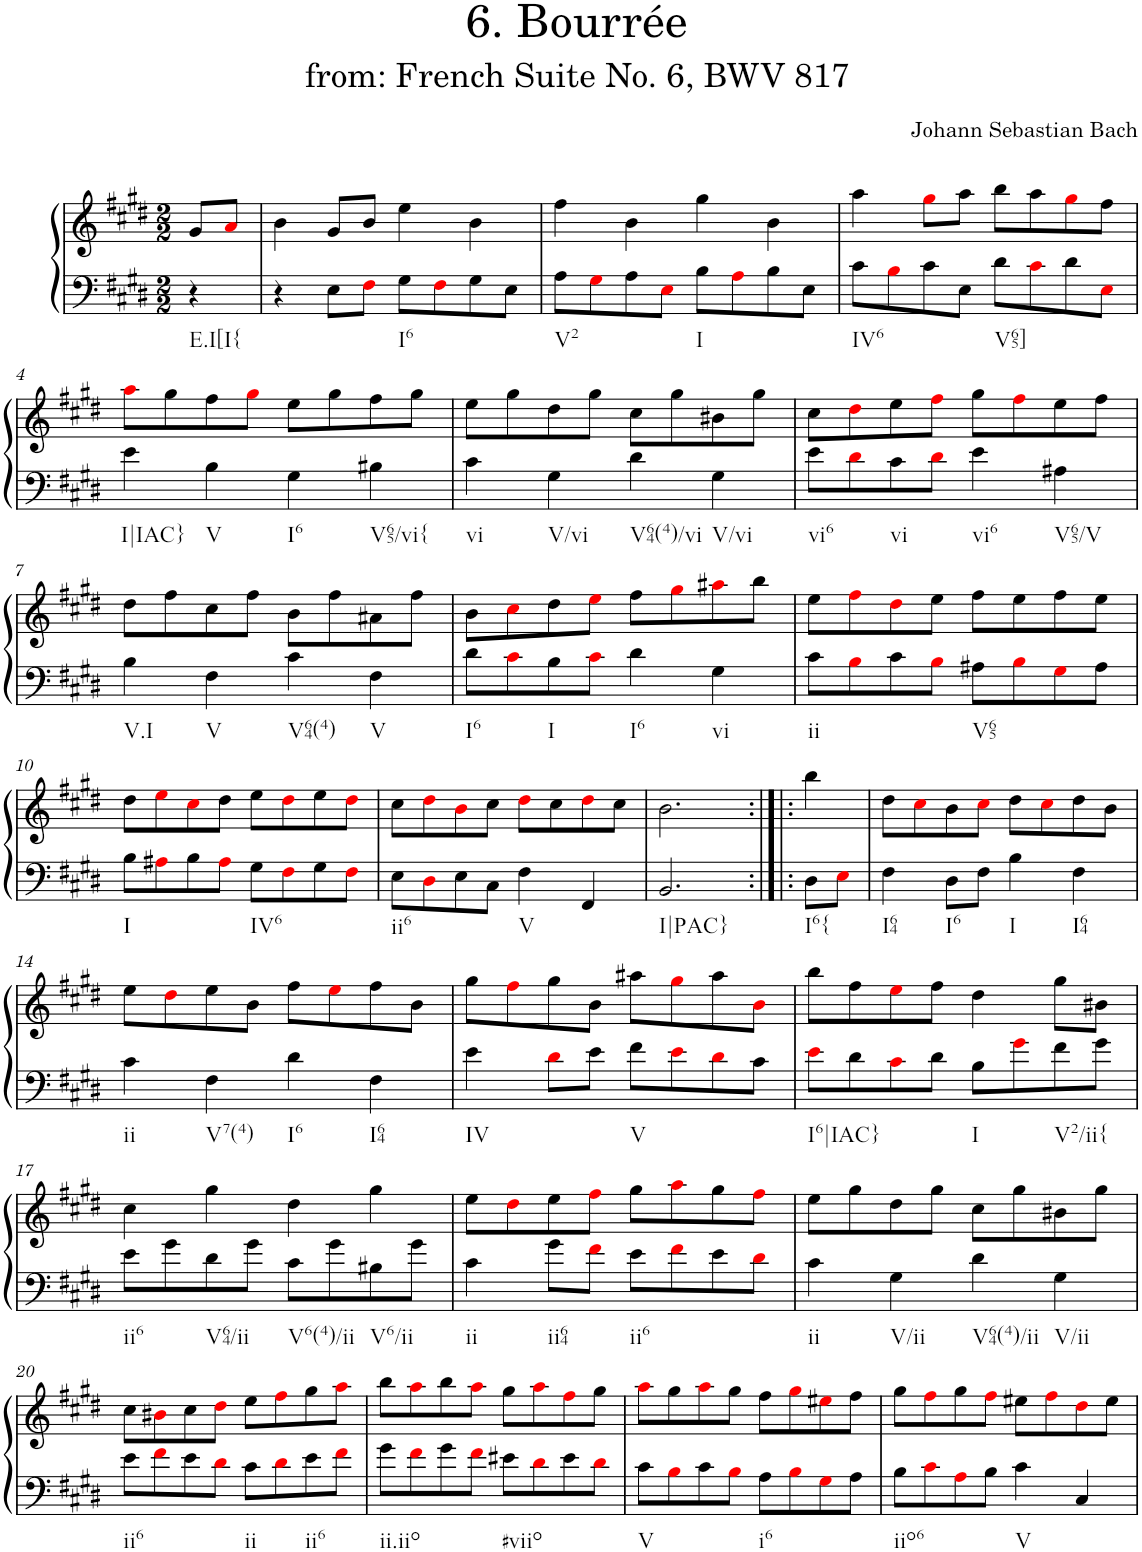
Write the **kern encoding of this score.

**kern	**kern
*part1	*part1
*staff2	*staff1
*I"Piano	*
*I'Pno.	*
*clefF4	*clefG2
*k[f#c#g#d#]	*k[f#c#g#d#]
*M2/2	*M2/2
=	=
!LO:TX:b:t=E.I[I{	!
4r	8g#/L
.	8ai/J
=1	=1
4r	4b\
8E\L	8g#/L
8F#i\J	8b/J
!LO:TX:b:t=I6	!
8G#\L	4ee\
8F#i\	.
8G#\	4b\
8E\J	.
=2	=2
!LO:TX:b:t=V2	!
8A\L	4ff#\
8G#i\	.
8A\	4b\
8Ei\J	.
!LO:TX:b:t=I	!
8B\L	4gg#\
8Ai\	.
8B\	4b\
8E\J	.
=3	=3
!LO:TX:b:t=IV6	!
8c#\L	4aa\
8Bi\	.
8c#\	8gg#i\L
8E\J	8aa\J
!LO:TX:b:t=V65]	!
8d#\L	8bb\L
8c#i\	8aa\
8d#\	8gg#i\
8Ei\J	8ff#\J
!!LO:LB:g=z
=4	=4
!LO:TX:b:t=I|IAC}	!
4e\	8aai\L
.	8gg#\
!LO:TX:b:t=V	!
4B\	8ff#\
.	8gg#i\J
!LO:TX:b:t=I6	!
4G#\	8ee\L
.	8gg#\
!LO:TX:b:t=V65/vi{	!
4B#X\	8ff#\
.	8gg#\J
=5	=5
!LO:TX:b:t=vi	!
4c#\	8ee\L
.	8gg#\
!LO:TX:b:t=V/vi	!
4G#\	8dd#\
.	8gg#\J
!LO:TX:b:t=V64(4)/vi	!
4d#\	8cc#\L
.	8gg#\
!LO:TX:b:t=V/vi	!
4G#\	8b#X\
.	8gg#\J
=6	=6
!LO:TX:b:t=vi6	!
8e\L	8cc#\L
8d#i\	8dd#i\
!LO:TX:b:t=vi	!
8c#\	8ee\
8d#i\J	8ff#i\J
!LO:TX:b:t=vi6	!
4e\	8gg#\L
.	8ff#i\
!LO:TX:b:t=V65/V	!
4A#X\	8ee\
.	8ff#\J
!!LO:LB:g=z
=7	=7
!LO:TX:b:t=V.I	!
4B\	8dd#\L
.	8ff#\
!LO:TX:b:t=V	!
4F#\	8cc#\
.	8ff#\J
!LO:TX:b:t=V64(4)	!
4c#\	8b\L
.	8ff#\
!LO:TX:b:t=V	!
4F#\	8a#X\
.	8ff#\J
=8	=8
!LO:TX:b:t=I6	!
8d#\L	8b\L
8c#i\	8cc#i\
!LO:TX:b:t=I	!
8B\	8dd#\
8c#i\J	8eei\J
!LO:TX:b:t=I6	!
4d#\	8ff#\L
.	8gg#i\
!LO:TX:b:t=vi	!
4G#\	8aa#Xi\
.	8bb\J
=9	=9
!LO:TX:b:t=ii	!
8c#\L	8ee\L
8Bi\	8ff#i\
8c#\	8dd#i\
8Bi\J	8ee\J
!LO:TX:b:t=V65	!
8A#X\L	8ff#\L
8Bi\	8ee\
8G#i\	8ff#\
8A#\J	8ee\J
!!LO:LB:g=z
=10	=10
!LO:TX:b:t=I	!
8B\L	8dd#\L
8A#Xi\	8eei\
8B\	8cc#i\
8A#i\J	8dd#\J
!LO:TX:b:t=IV6	!
8G#\L	8ee\L
8F#i\	8dd#i\
8G#\	8ee\
8F#i\J	8dd#i\J
=11	=11
!LO:TX:b:t=ii6	!
8E\L	8cc#\L
8D#i\	8dd#i\
8E\	8bi\
8C#\J	8cc#\J
!LO:TX:b:t=V	!
4F#\	8dd#i\L
.	8cc#\
4FF#/	8dd#i\
.	8cc#\J
=12	=12
!LO:TX:b:t=I|PAC}	!
2.BB/	2.b\
=12X1:|!|:	=12X1:|!|:
!LO:TX:b:t=I6{	!
8D#\L	4bb\
8Ei\J	.
=13	=13
!LO:TX:b:t=I64	!
4F#\	8dd#\L
.	8cc#i\
!LO:TX:b:t=I6	!
8D#\L	8b\
8F#\J	8cc#i\J
!LO:TX:b:t=I	!
4B\	8dd#\L
.	8cc#i\
!LO:TX:b:t=I64	!
4F#\	8dd#\
.	8b\J
!!LO:LB:g=z
=14	=14
!LO:TX:b:t=ii	!
4c#\	8ee\L
.	8dd#i\
!LO:TX:b:t=V7(4)	!
4F#\	8ee\
.	8b\J
!LO:TX:b:t=I6	!
4d#\	8ff#\L
.	8eei\
!LO:TX:b:t=I64	!
4F#\	8ff#\
.	8b\J
=15	=15
!LO:TX:b:t=IV	!
4e\	8gg#\L
.	8ff#i\
8d#i\L	8gg#\
8e\J	8b\J
!LO:TX:b:t=V	!
8f#\L	8aa#X\L
8ei\	8gg#i\
8d#i\	8aa#\
8c#\J	8bi\J
=16	=16
!LO:TX:b:t=I6|IAC}	!
8ei\L	8bb\L
8d#\	8ff#\
8c#i\	8eei\
8d#\J	8ff#\J
!LO:TX:b:t=I	!
8B\L	4dd#\
8g#i\	.
!LO:TX:b:t=V2/ii{	!
8f#\	8gg#\L
8g#\J	8b#X\J
!!LO:LB:g=z
=17	=17
!LO:TX:b:t=ii6	!
8e\L	4cc#\
8g#\	.
!LO:TX:b:t=V64/ii	!
8d#\	4gg#\
8g#\J	.
!LO:TX:b:t=V6(4)/ii	!
8c#\L	4dd#\
8g#\	.
!LO:TX:b:t=V6/ii	!
8B#X\	4gg#\
8g#\J	.
=18	=18
!LO:TX:b:t=ii	!
4c#\	8ee\L
.	8dd#i\
!LO:TX:b:t=ii64	!
8g#\L	8ee\
8f#i\J	8ff#i\J
!LO:TX:b:t=ii6	!
8e\L	8gg#\L
8f#i\	8aai\
8e\	8gg#\
8d#i\J	8ff#i\J
=19	=19
!LO:TX:b:t=ii	!
4c#\	8ee\L
.	8gg#\
!LO:TX:b:t=V/ii	!
4G#\	8dd#\
.	8gg#\J
!LO:TX:b:t=V64(4)/ii	!
4d#\	8cc#\L
.	8gg#\
!LO:TX:b:t=V/ii	!
4G#\	8b#X\
.	8gg#\J
!!LO:LB:g=z
=20	=20
!LO:TX:b:t=ii6	!
8e\L	8cc#\L
8f#i\	8b#Xi\
8e\	8cc#\
8d#i\J	8dd#i\J
!LO:TX:b:t=ii	!
8c#\L	8ee\L
8d#i\	8ff#i\
!LO:TX:b:t=ii6	!
8e\	8gg#\
8f#i\J	8aai\J
=21	=21
!LO:TX:b:t=ii.iio	!
8g#\L	8bb\L
8f#i\	8aai\
8g#\	8bb\
8f#i\J	8aai\J
!LO:TX:b:t=#viio	!
8e#X\L	8gg#\L
8d#i\	8aai\
8e#\	8ff#i\
8d#i\J	8gg#\J
=22	=22
!LO:TX:b:t=V	!
8c#\L	8aai\L
8Bi\	8gg#\
8c#\	8aai\
8Bi\J	8gg#\J
!LO:TX:b:t=i6	!
8A\L	8ff#\L
8Bi\	8gg#i\
8G#i\	8ee#Xi\
8A\J	8ff#\J
=23	=23
!LO:TX:b:t=iio6	!
8B\L	8gg#\L
8c#i\	8ff#i\
8Ai\	8gg#\
8B\J	8ff#i\J
!LO:TX:b:t=V	!
4c#\	8ee#X\L
.	8ff#i\
4C#/	8dd#i\
.	8ee#\J
=	=
*-	*-
